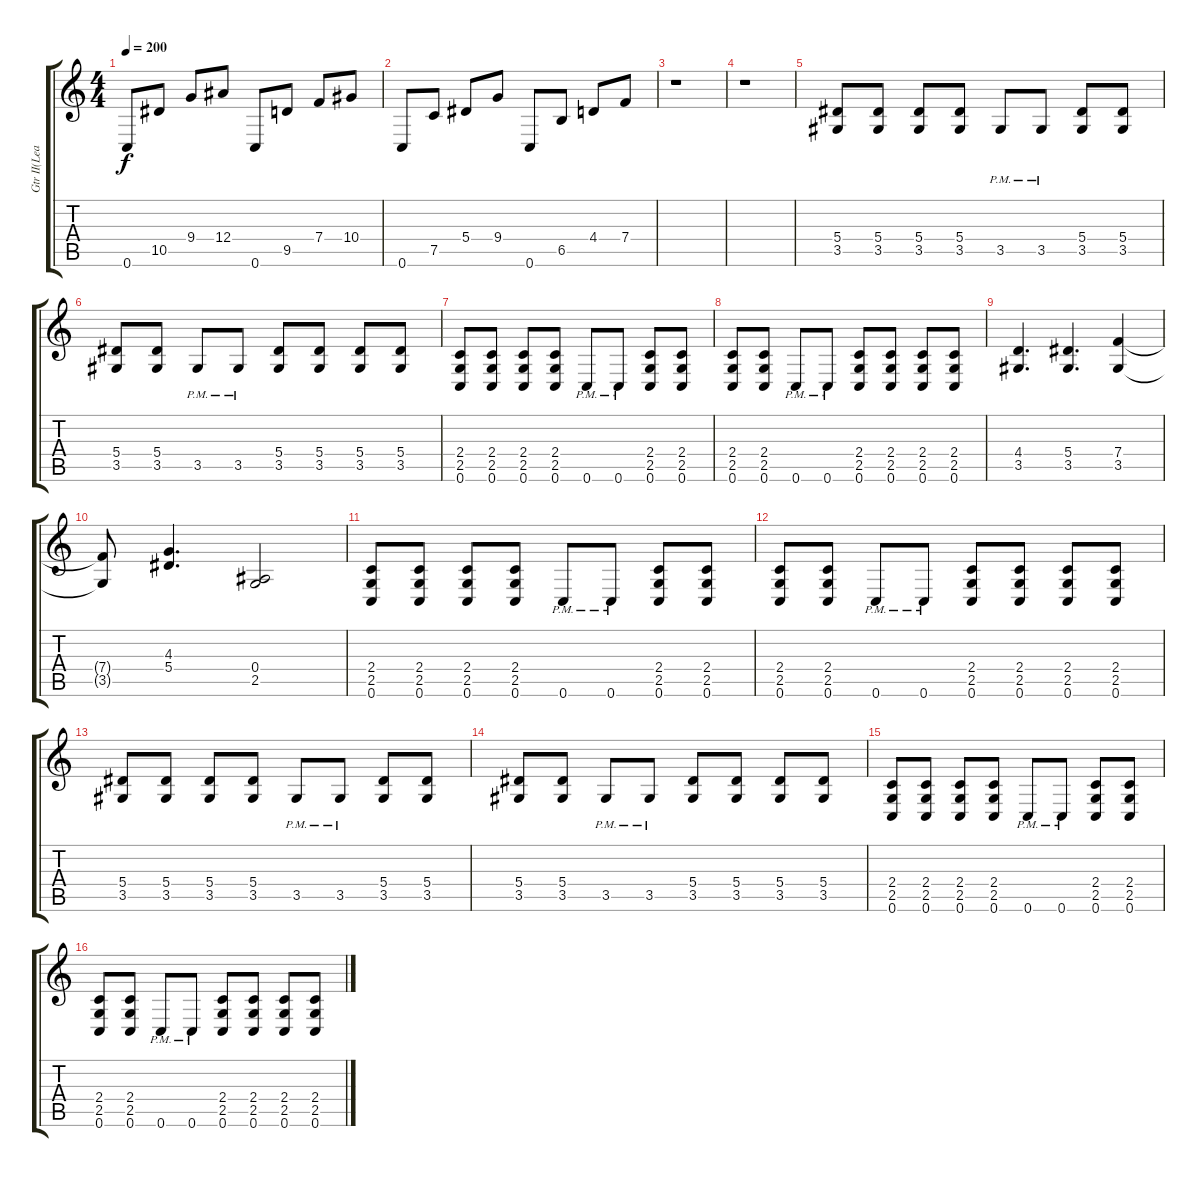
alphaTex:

\track ("Gtr II(Lead)" "Gtr II(Lea") {instrument distortionguitar}
\staff {score tabs}
\tuning (C4 G3 Eb3 Bb2 F2 C2) {hide}
\ts (4 4)
\tempo 200
\clef g2
\ks c
0.6.8{dy f} 10.5.8 9.4.8 12.4.8 0.6.8 9.5.8 7.4.8 10.4.8 |
0.6.8 7.5.8 5.4.8 9.4.8 0.6.8 6.5.8 4.4.8 7.4.8 |
r.1 |
r.1 |
(5.4 3.5).8 (5.4 3.5).8 (5.4 3.5).8 (5.4 3.5).8 3.5{pm}.8 3.5{pm}.8 (5.4 3.5).8 (5.4 3.5).8 |
(5.4 3.5).8 (5.4 3.5).8 3.5{pm}.8 3.5{pm}.8 (5.4 3.5).8 (5.4 3.5).8 (5.4 3.5).8 (5.4 3.5).8 |
(2.4 2.5 0.6).8 (2.4 2.5 0.6).8 (2.4 2.5 0.6).8 (2.4 2.5 0.6).8 0.6{pm}.8 0.6{pm}.8 (2.4 2.5 0.6).8 (2.4 2.5 0.6).8 |
(2.4 2.5 0.6).8 (2.4 2.5 0.6).8 0.6{pm}.8 0.6{pm}.8 (2.4 2.5 0.6).8 (2.4 2.5 0.6).8 (2.4 2.5 0.6).8 (2.4 2.5 0.6).8 |
(4.4 3.5).4{d} (5.4 3.5).4{d} (7.4 3.5).4 |
(7.4{t} 3.5{t}).8 (4.3 5.4).4{d} (0.4 2.5).2 |
(2.4 2.5 0.6).8 (2.4 2.5 0.6).8 (2.4 2.5 0.6).8 (2.4 2.5 0.6).8 0.6{pm}.8 0.6{pm}.8 (2.4 2.5 0.6).8 (2.4 2.5 0.6).8 |
(2.4 2.5 0.6).8 (2.4 2.5 0.6).8 0.6{pm}.8 0.6{pm}.8 (2.4 2.5 0.6).8 (2.4 2.5 0.6).8 (2.4 2.5 0.6).8 (2.4 2.5 0.6).8 |
(5.4 3.5).8 (5.4 3.5).8 (5.4 3.5).8 (5.4 3.5).8 3.5{pm}.8 3.5{pm}.8 (5.4 3.5).8 (5.4 3.5).8 |
(5.4 3.5).8 (5.4 3.5).8 3.5{pm}.8 3.5{pm}.8 (5.4 3.5).8 (5.4 3.5).8 (5.4 3.5).8 (5.4 3.5).8 |
(2.4 2.5 0.6).8 (2.4 2.5 0.6).8 (2.4 2.5 0.6).8 (2.4 2.5 0.6).8 0.6{pm}.8 0.6{pm}.8 (2.4 2.5 0.6).8 (2.4 2.5 0.6).8 |
(2.4 2.5 0.6).8 (2.4 2.5 0.6).8 0.6{pm}.8 0.6{pm}.8 (2.4 2.5 0.6).8 (2.4 2.5 0.6).8 (2.4 2.5 0.6).8 (2.4 2.5 0.6).8
